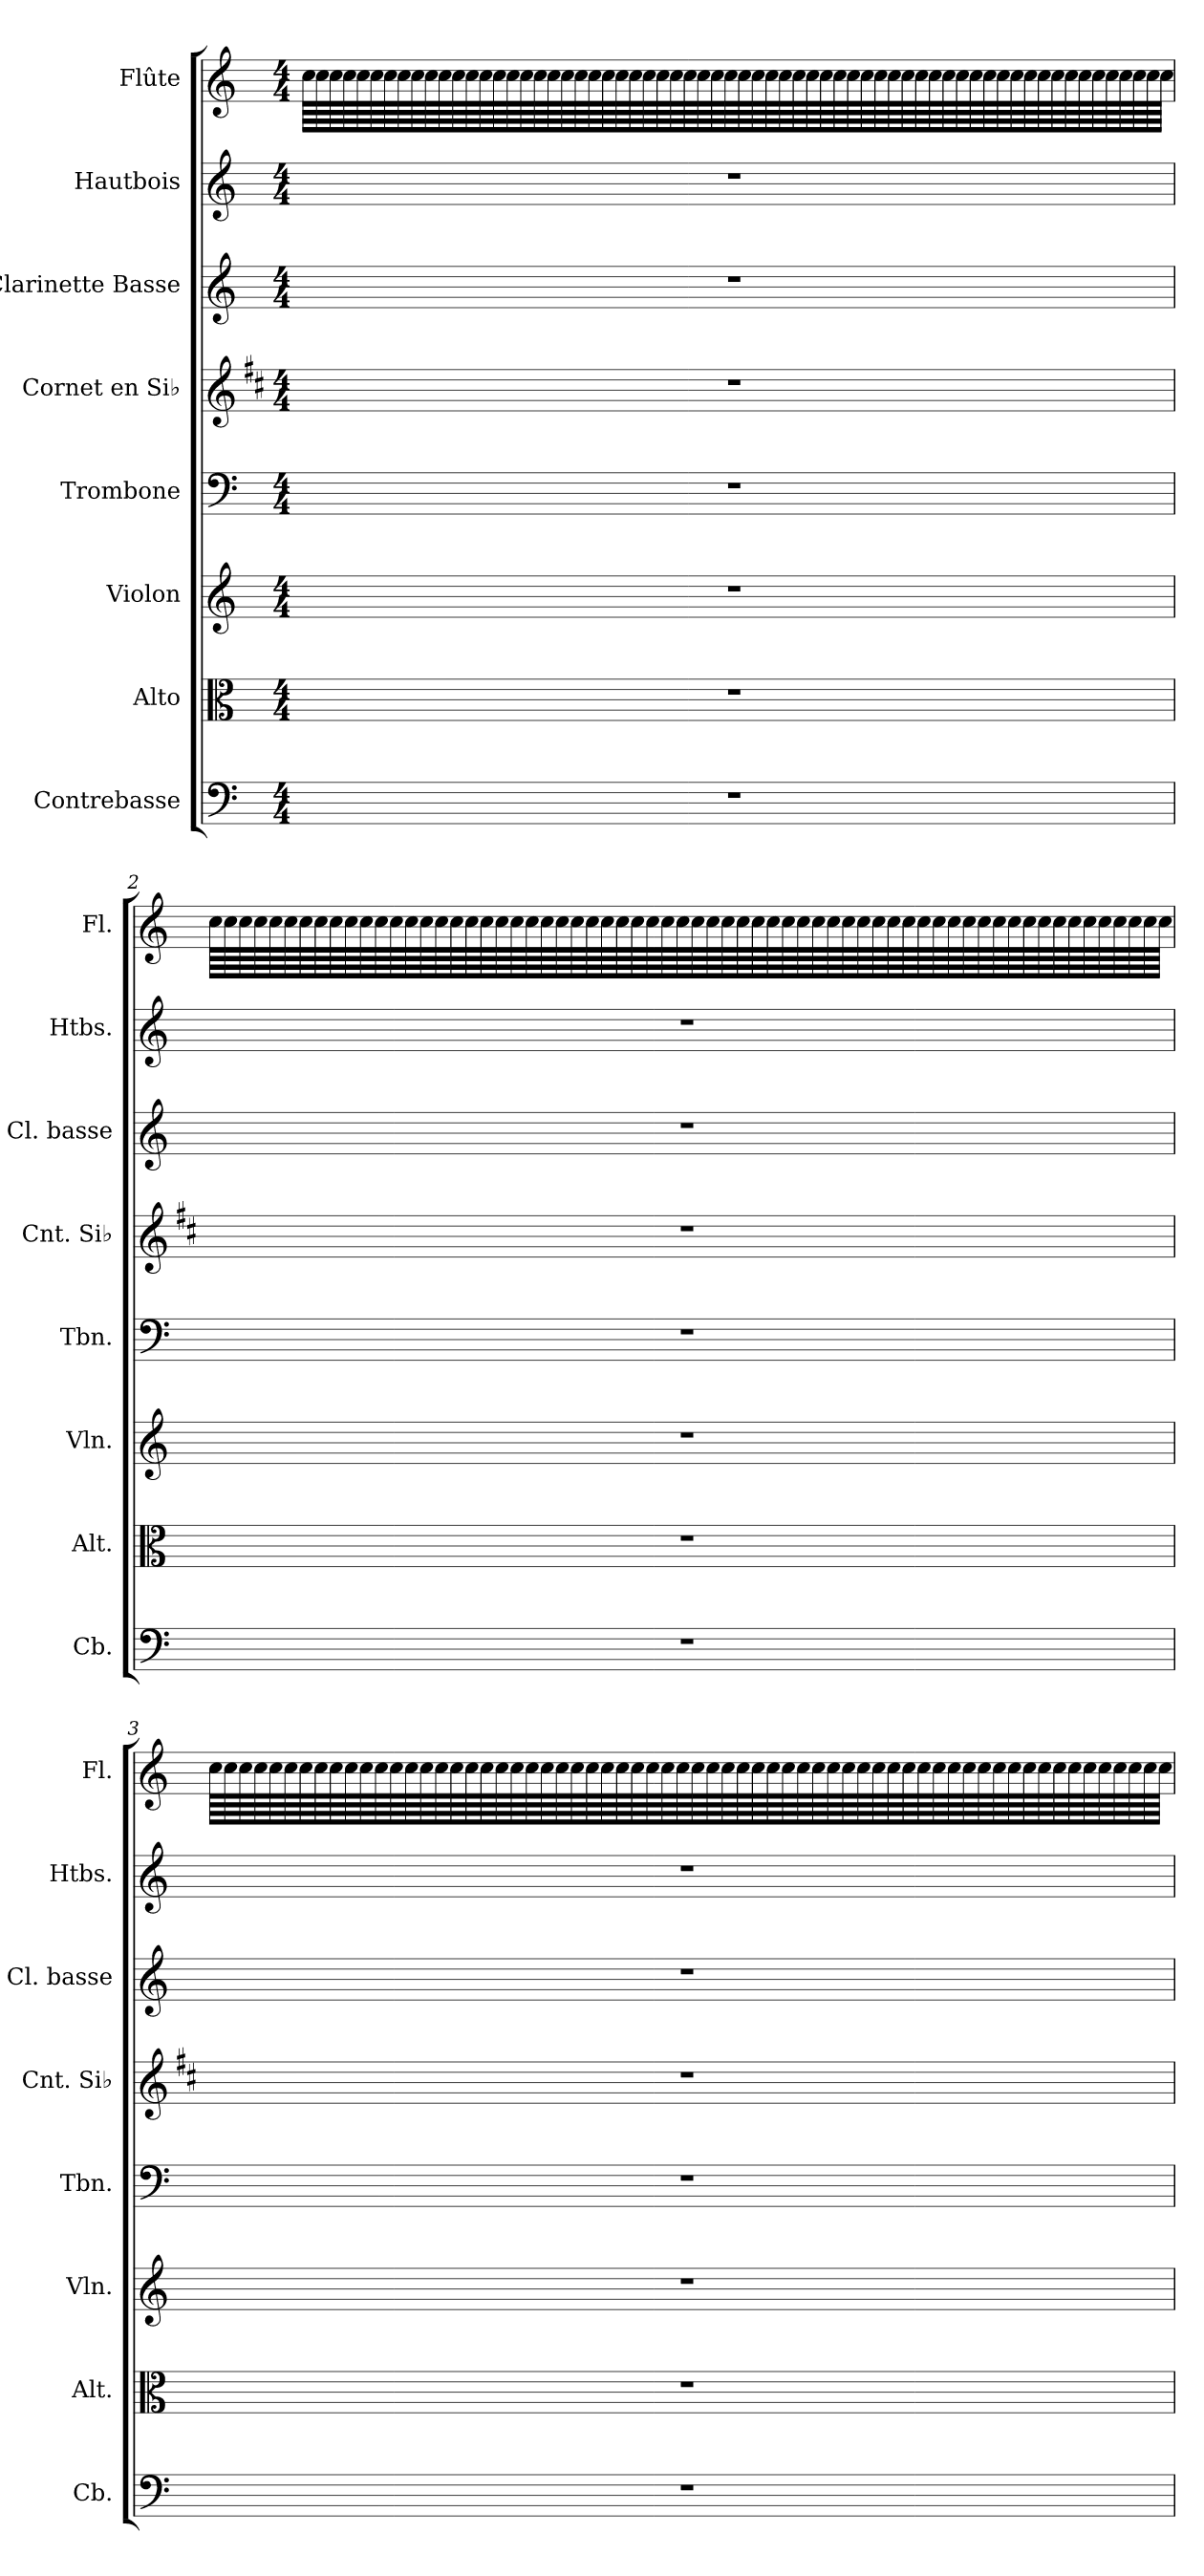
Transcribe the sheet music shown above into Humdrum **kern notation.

**kern	**kern	**kern	**kern	**kern	**kern	**kern	**kern
*part8	*part7	*part6	*part5	*part4	*part3	*part2	*part1
*staff8	*staff7	*staff6	*staff5	*staff4	*staff3	*staff2	*staff1
*I"Contrebasse	*I"Alto	*I"Violon	*I"Trombone	*I"Cornet en Si♭	*I"Clarinette Basse	*I"Hautbois	*I"Flûte
*I'Cb.	*I'Alt.	*I'Vln.	*I'Tbn.	*I'Cnt. Si♭	*I'Cl. basse	*I'Htbs.	*I'Fl.
*clefF4	*clefC3	*clefG2	*clefF4	*clefG2	*clefG2	*clefG2	*clefG2
*ITrd7c12	*	*	*	*ITrd1c2	*ITrd8c14	*	*
*k[]	*k[]	*k[]	*k[]	*k[]	*k[]	*k[]	*k[]
*M4/4	*M4/4	*M4/4	*M4/4	*M4/4	*M4/4	*M4/4	*M4/4
=1	=1	=1	=1	=1	=1	=1	=1
1r	1r	1r	1r	1r	1r	1r	64cc\LLLL
.	.	.	.	.	.	.	64cc\
.	.	.	.	.	.	.	64cc\
.	.	.	.	.	.	.	64cc\
.	.	.	.	.	.	.	64cc\
.	.	.	.	.	.	.	64cc\
.	.	.	.	.	.	.	64cc\
.	.	.	.	.	.	.	64cc\
.	.	.	.	.	.	.	64cc\
.	.	.	.	.	.	.	64cc\
.	.	.	.	.	.	.	64cc\
.	.	.	.	.	.	.	64cc\
.	.	.	.	.	.	.	64cc\
.	.	.	.	.	.	.	64cc\
.	.	.	.	.	.	.	64cc\
.	.	.	.	.	.	.	64cc\
.	.	.	.	.	.	.	64cc\
.	.	.	.	.	.	.	64cc\
.	.	.	.	.	.	.	64cc\
.	.	.	.	.	.	.	64cc\
.	.	.	.	.	.	.	64cc\
.	.	.	.	.	.	.	64cc\
.	.	.	.	.	.	.	64cc\
.	.	.	.	.	.	.	64cc\
.	.	.	.	.	.	.	64cc\
.	.	.	.	.	.	.	64cc\
.	.	.	.	.	.	.	64cc\
.	.	.	.	.	.	.	64cc\
.	.	.	.	.	.	.	64cc\
.	.	.	.	.	.	.	64cc\
.	.	.	.	.	.	.	64cc\
.	.	.	.	.	.	.	64cc\
.	.	.	.	.	.	.	64cc\
.	.	.	.	.	.	.	64cc\
.	.	.	.	.	.	.	64cc\
.	.	.	.	.	.	.	64cc\
.	.	.	.	.	.	.	64cc\
.	.	.	.	.	.	.	64cc\
.	.	.	.	.	.	.	64cc\
.	.	.	.	.	.	.	64cc\
.	.	.	.	.	.	.	64cc\
.	.	.	.	.	.	.	64cc\
.	.	.	.	.	.	.	64cc\
.	.	.	.	.	.	.	64cc\
.	.	.	.	.	.	.	64cc\
.	.	.	.	.	.	.	64cc\
.	.	.	.	.	.	.	64cc\
.	.	.	.	.	.	.	64cc\
.	.	.	.	.	.	.	64cc\
.	.	.	.	.	.	.	64cc\
.	.	.	.	.	.	.	64cc\
.	.	.	.	.	.	.	64cc\
.	.	.	.	.	.	.	64cc\
.	.	.	.	.	.	.	64cc\
.	.	.	.	.	.	.	64cc\
.	.	.	.	.	.	.	64cc\
.	.	.	.	.	.	.	64cc\
.	.	.	.	.	.	.	64cc\
.	.	.	.	.	.	.	64cc\
.	.	.	.	.	.	.	64cc\
.	.	.	.	.	.	.	64cc\
.	.	.	.	.	.	.	64cc\
.	.	.	.	.	.	.	64cc\
.	.	.	.	.	.	.	64cc\JJJJ
!!LO:PB:g=z
=2	=2	=2	=2	=2	=2	=2	=2
1r	1r	1r	1r	1r	1r	1r	64cc\LLLL
.	.	.	.	.	.	.	64cc\
.	.	.	.	.	.	.	64cc\
.	.	.	.	.	.	.	64cc\
.	.	.	.	.	.	.	64cc\
.	.	.	.	.	.	.	64cc\
.	.	.	.	.	.	.	64cc\
.	.	.	.	.	.	.	64cc\
.	.	.	.	.	.	.	64cc\
.	.	.	.	.	.	.	64cc\
.	.	.	.	.	.	.	64cc\
.	.	.	.	.	.	.	64cc\
.	.	.	.	.	.	.	64cc\
.	.	.	.	.	.	.	64cc\
.	.	.	.	.	.	.	64cc\
.	.	.	.	.	.	.	64cc\
.	.	.	.	.	.	.	64cc\
.	.	.	.	.	.	.	64cc\
.	.	.	.	.	.	.	64cc\
.	.	.	.	.	.	.	64cc\
.	.	.	.	.	.	.	64cc\
.	.	.	.	.	.	.	64cc\
.	.	.	.	.	.	.	64cc\
.	.	.	.	.	.	.	64cc\
.	.	.	.	.	.	.	64cc\
.	.	.	.	.	.	.	64cc\
.	.	.	.	.	.	.	64cc\
.	.	.	.	.	.	.	64cc\
.	.	.	.	.	.	.	64cc\
.	.	.	.	.	.	.	64cc\
.	.	.	.	.	.	.	64cc\
.	.	.	.	.	.	.	64cc\
.	.	.	.	.	.	.	64cc\
.	.	.	.	.	.	.	64cc\
.	.	.	.	.	.	.	64cc\
.	.	.	.	.	.	.	64cc\
.	.	.	.	.	.	.	64cc\
.	.	.	.	.	.	.	64cc\
.	.	.	.	.	.	.	64cc\
.	.	.	.	.	.	.	64cc\
.	.	.	.	.	.	.	64cc\
.	.	.	.	.	.	.	64cc\
.	.	.	.	.	.	.	64cc\
.	.	.	.	.	.	.	64cc\
.	.	.	.	.	.	.	64cc\
.	.	.	.	.	.	.	64cc\
.	.	.	.	.	.	.	64cc\
.	.	.	.	.	.	.	64cc\
.	.	.	.	.	.	.	64cc\
.	.	.	.	.	.	.	64cc\
.	.	.	.	.	.	.	64cc\
.	.	.	.	.	.	.	64cc\
.	.	.	.	.	.	.	64cc\
.	.	.	.	.	.	.	64cc\
.	.	.	.	.	.	.	64cc\
.	.	.	.	.	.	.	64cc\
.	.	.	.	.	.	.	64cc\
.	.	.	.	.	.	.	64cc\
.	.	.	.	.	.	.	64cc\
.	.	.	.	.	.	.	64cc\
.	.	.	.	.	.	.	64cc\
.	.	.	.	.	.	.	64cc\
.	.	.	.	.	.	.	64cc\
.	.	.	.	.	.	.	64cc\JJJJ
!!LO:PB:g=z
=3	=3	=3	=3	=3	=3	=3	=3
1r	1r	1r	1r	1r	1r	1r	64cc\LLLL
.	.	.	.	.	.	.	64cc\
.	.	.	.	.	.	.	64cc\
.	.	.	.	.	.	.	64cc\
.	.	.	.	.	.	.	64cc\
.	.	.	.	.	.	.	64cc\
.	.	.	.	.	.	.	64cc\
.	.	.	.	.	.	.	64cc\
.	.	.	.	.	.	.	64cc\
.	.	.	.	.	.	.	64cc\
.	.	.	.	.	.	.	64cc\
.	.	.	.	.	.	.	64cc\
.	.	.	.	.	.	.	64cc\
.	.	.	.	.	.	.	64cc\
.	.	.	.	.	.	.	64cc\
.	.	.	.	.	.	.	64cc\
.	.	.	.	.	.	.	64cc\
.	.	.	.	.	.	.	64cc\
.	.	.	.	.	.	.	64cc\
.	.	.	.	.	.	.	64cc\
.	.	.	.	.	.	.	64cc\
.	.	.	.	.	.	.	64cc\
.	.	.	.	.	.	.	64cc\
.	.	.	.	.	.	.	64cc\
.	.	.	.	.	.	.	64cc\
.	.	.	.	.	.	.	64cc\
.	.	.	.	.	.	.	64cc\
.	.	.	.	.	.	.	64cc\
.	.	.	.	.	.	.	64cc\
.	.	.	.	.	.	.	64cc\
.	.	.	.	.	.	.	64cc\
.	.	.	.	.	.	.	64cc\
.	.	.	.	.	.	.	64cc\
.	.	.	.	.	.	.	64cc\
.	.	.	.	.	.	.	64cc\
.	.	.	.	.	.	.	64cc\
.	.	.	.	.	.	.	64cc\
.	.	.	.	.	.	.	64cc\
.	.	.	.	.	.	.	64cc\
.	.	.	.	.	.	.	64cc\
.	.	.	.	.	.	.	64cc\
.	.	.	.	.	.	.	64cc\
.	.	.	.	.	.	.	64cc\
.	.	.	.	.	.	.	64cc\
.	.	.	.	.	.	.	64cc\
.	.	.	.	.	.	.	64cc\
.	.	.	.	.	.	.	64cc\
.	.	.	.	.	.	.	64cc\
.	.	.	.	.	.	.	64cc\
.	.	.	.	.	.	.	64cc\
.	.	.	.	.	.	.	64cc\
.	.	.	.	.	.	.	64cc\
.	.	.	.	.	.	.	64cc\
.	.	.	.	.	.	.	64cc\
.	.	.	.	.	.	.	64cc\
.	.	.	.	.	.	.	64cc\
.	.	.	.	.	.	.	64cc\
.	.	.	.	.	.	.	64cc\
.	.	.	.	.	.	.	64cc\
.	.	.	.	.	.	.	64cc\
.	.	.	.	.	.	.	64cc\
.	.	.	.	.	.	.	64cc\
.	.	.	.	.	.	.	64cc\
.	.	.	.	.	.	.	64cc\JJJJ
=	=	=	=	=	=	=	=
*-	*-	*-	*-	*-	*-	*-	*-
